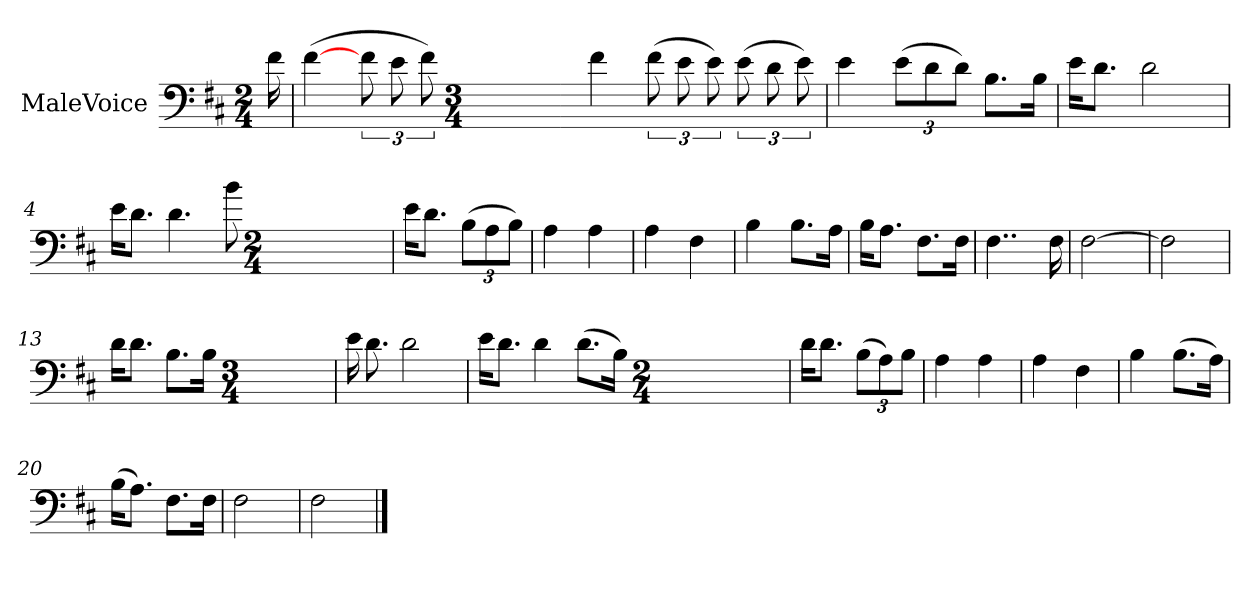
**kern
*part1
*staff1
*I"MaleVoice
*clefF4
*k[f#c#]
*M2/4
*MM112
=
16f#
=1
([4f#
12f#
12e
12f#)
*M3/4
4f#
(12f#
12e
12e)
(12e
12d
12e)
=2
4e
(12e\L
12d\
12d\J)
8.B\L
16B\Jk
=3
16e\KL
8.d\J
2d
=4
16e\KL
8.d\J
4.d
8b
*M2/4
=5
16e\KL
8.d\J
(12B\L
12A\
12B\J)
=6
4A
4A
=7
4A
4F#
=8
4B
8.B\L
16A\Jk
=9
16B\KL
8.A\J
8.F#\L
16F#\Jk
=10
4..F#
16F#
=11
[2F#
=12
2F#]
=13
16d\KL
8.d\J
8.B\L
16B\Jk
*M3/4
=14
16e
8.d
2d
=15
16e\KL
8.d\J
4d
(8.d\L
16B\Jk)
*M2/4
=16
16d\KL
8.d\J
(12B\L
12A\)
12B\J
=17
4A
4A
=18
4A
4F#
=19
4B
(8.B\L
16A\Jk)
=20
(16B\KL
8.A\J)
8.F#\L
16F#\Jk
=21
2F#
=22
2F#
==
*-
